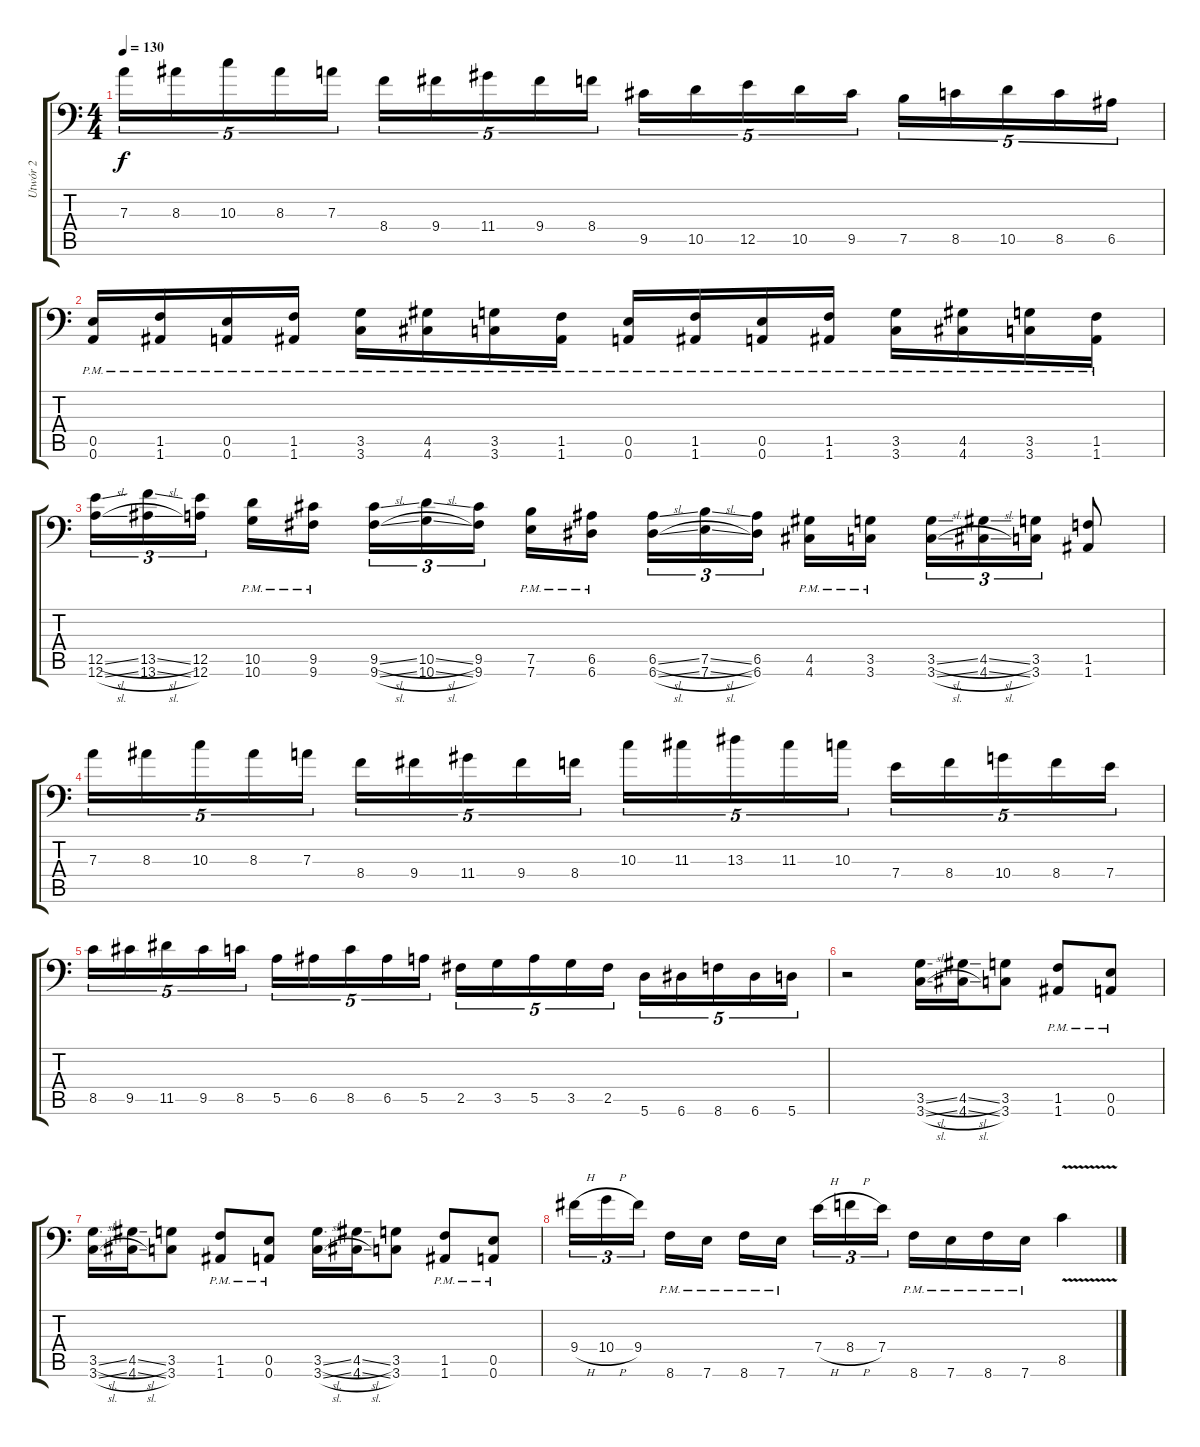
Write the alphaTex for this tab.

\track ("Utwór 2" "Utwór 2") {instrument distortionguitar}
\staff {score tabs}
\tuning (B3 Gb3 D3 A2 E2 A1) {hide}
\ts (4 4)
\tempo 130
\clef f4
\ks c
7.3.16{tu (5 4) dy f} 8.3.16{tu (5 4)} 10.3.16{tu (5 4)} 8.3.16{tu (5 4)} 7.3.16{tu (5 4)} 8.4.16{tu (5 4)} 9.4.16{tu (5 4)} 11.4.16{tu (5 4)} 9.4.16{tu (5 4)} 8.4.16{tu (5 4)} 9.5.16{tu (5 4)} 10.5.16{tu (5 4)} 12.5.16{tu (5 4)} 10.5.16{tu (5 4)} 9.5.16{tu (5 4)} 7.5.16{tu (5 4)} 8.5.16{tu (5 4)} 10.5.16{tu (5 4)} 8.5.16{tu (5 4)} 6.5.16{tu (5 4)} |
(0.5{pm} 0.6{pm}).16 (1.5{pm} 1.6{pm}).16 (0.5{pm} 0.6{pm}).16 (1.5{pm} 1.6{pm}).16 (3.5{pm} 3.6{pm}).16 (4.5{pm} 4.6{pm}).16 (3.5{pm} 3.6{pm}).16 (1.5{pm} 1.6{pm}).16 (0.5{pm} 0.6{pm}).16 (1.5{pm} 1.6{pm}).16 (0.5{pm} 0.6{pm}).16 (1.5{pm} 1.6{pm}).16 (3.5{pm} 3.6{pm}).16 (4.5{pm} 4.6{pm}).16 (3.5{pm} 3.6{pm}).16 (1.5{pm} 1.6{pm}).16 |
(12.5{sl} 12.6{sl}).16{tu (3 2)} (13.5{sl} 13.6{sl}).16{tu (3 2)} (12.5 12.6).16{tu (3 2) beam splitsecondary} (10.5{pm} 10.6{pm}).16 (9.5{pm} 9.6{pm}).16 (9.5{sl} 9.6{sl}).16{tu (3 2)} (10.5{sl} 10.6{sl}).16{tu (3 2)} (9.5 9.6).16{tu (3 2) beam splitsecondary} (7.5{pm} 7.6{pm}).16 (6.5{pm} 6.6{pm}).16 (6.5{sl} 6.6{sl}).16{tu (3 2)} (7.5{sl} 7.6{sl}).16{tu (3 2)} (6.5 6.6).16{tu (3 2) beam splitsecondary} (4.5{pm} 4.6{pm}).16 (3.5{pm} 3.6{pm}).16 (3.5{sl} 3.6{sl}).16{tu (3 2)} (4.5{sl} 4.6{sl}).16{tu (3 2)} (3.5 3.6).16{tu (3 2)} (1.5 1.6).8 |
7.3.16{tu (5 4)} 8.3.16{tu (5 4)} 10.3.16{tu (5 4)} 8.3.16{tu (5 4)} 7.3.16{tu (5 4)} 8.4.16{tu (5 4)} 9.4.16{tu (5 4)} 11.4.16{tu (5 4)} 9.4.16{tu (5 4)} 8.4.16{tu (5 4)} 10.3.16{tu (5 4)} 11.3.16{tu (5 4)} 13.3.16{tu (5 4)} 11.3.16{tu (5 4)} 10.3.16{tu (5 4)} 7.4.16{tu (5 4)} 8.4.16{tu (5 4)} 10.4.16{tu (5 4)} 8.4.16{tu (5 4)} 7.4.16{tu (5 4)} |
8.5.16{tu (5 4)} 9.5.16{tu (5 4)} 11.5.16{tu (5 4)} 9.5.16{tu (5 4)} 8.5.16{tu (5 4)} 5.5.16{tu (5 4)} 6.5.16{tu (5 4)} 8.5.16{tu (5 4)} 6.5.16{tu (5 4)} 5.5.16{tu (5 4)} 2.5.16{tu (5 4)} 3.5.16{tu (5 4)} 5.5.16{tu (5 4)} 3.5.16{tu (5 4)} 2.5.16{tu (5 4)} 5.6.16{tu (5 4)} 6.6.16{tu (5 4)} 8.6.16{tu (5 4)} 6.6.16{tu (5 4)} 5.6.16{tu (5 4)} |
r.2 (3.5{sl} 3.6{sl}).16 (4.5{sl} 4.6{sl}).16 (3.5 3.6).8 (1.5{pm} 1.6{pm}).8 (0.5{pm} 0.6{pm}).8 |
(3.5{sl} 3.6{sl}).16 (4.5{sl} 4.6{sl}).16 (3.5 3.6).8 (1.5{pm} 1.6{pm}).8 (0.5{pm} 0.6{pm}).8 (3.5{sl} 3.6{sl}).16 (4.5{sl} 4.6{sl}).16 (3.5 3.6).8 (1.5{pm} 1.6{pm}).8 (0.5{pm} 0.6{pm}).8 |
9.4{h}.16{tu (3 2)} 10.4{h}.16{tu (3 2)} 9.4.16{tu (3 2) beam splitsecondary} 8.6{pm}.16 7.6{pm}.16 8.6{pm}.16 7.6{pm}.16{beam splitsecondary} 7.4{h}.16{tu (3 2)} 8.4{h}.16{tu (3 2)} 7.4.16{tu (3 2)} 8.6{pm}.16 7.6{pm}.16 8.6{pm}.16 7.6{pm}.16 8.5{v}.4
